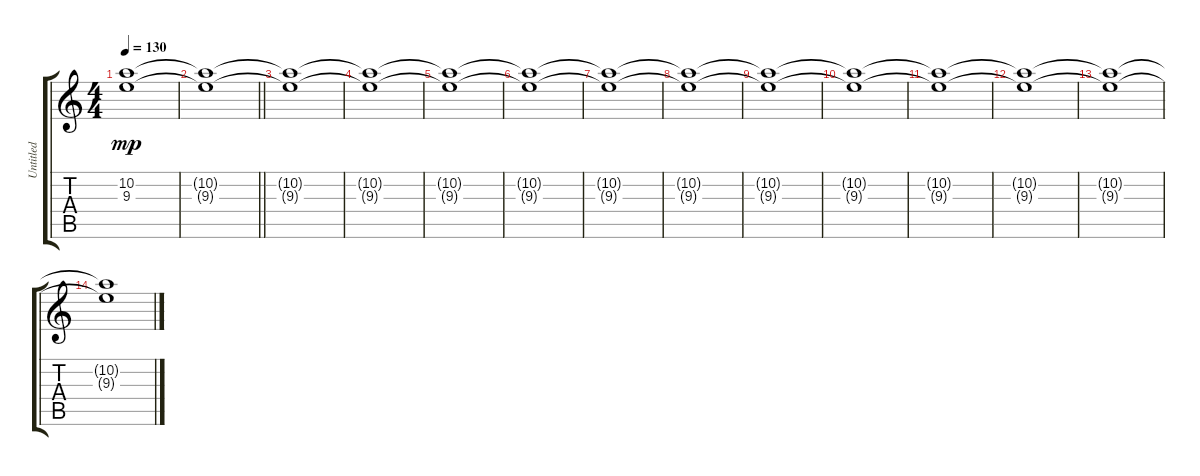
\track ("Untitled" "Untitled") {instrument pad2warm}
\staff {score tabs}
\tuning (E5 B4 G4 D4 A3 E3) {hide}
\ts (4 4)
\tempo 130
\clef g2
\ks c
(10.2{t} 9.3{t}).1{dy mp} |
\barLineRight lightlight
(10.2{t} 9.3{t}).1 |
(10.2{t} 9.3{t}).1 |
(10.2{t} 9.3{t}).1 |
(10.2{t} 9.3{t}).1 |
(10.2{t} 9.3{t}).1 |
(10.2{t} 9.3{t}).1 |
(10.2{t} 9.3{t}).1 |
(10.2{t} 9.3{t}).1 |
(10.2{t} 9.3{t}).1 |
(10.2{t} 9.3{t}).1 |
(10.2{t} 9.3{t}).1 |
(10.2{t} 9.3{t}).1 |
(10.2{t} 9.3{t}).1
